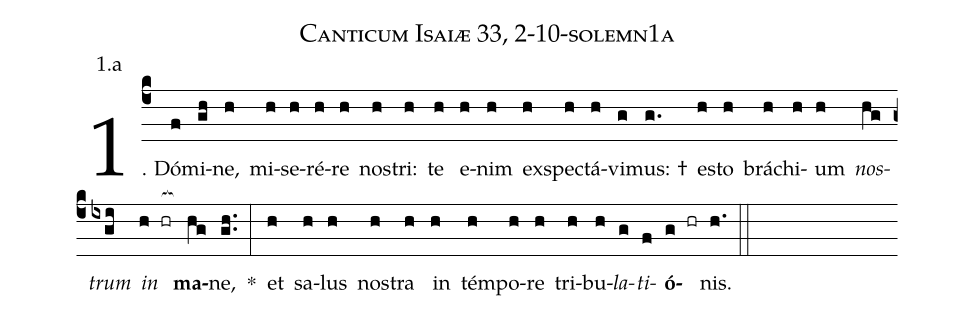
name: Canticum Isaiæ 33, 2-10-solemn1a;
annotation: 1.a;
%%
(c4)1. Dó(f)mi(gh)ne,(h) mi(h)se(h)ré(h)re(h) nos(h)tri:(h) te(h) e(h)nim(h) ex(h)spec(h)tá(h)vi(g)mus: †(g.) es(h)to(h) brá(h)chi(h)um(h) <i>nos</i>(hg)<i>trum</i>(ixgi) <i>in</i>(h hr[ocb:1{]) <b>ma</b>(hg[ocb:0}])ne,(gh..) *(:) et(h) sa(h)lus(h) nos(h)tra(h) in(h) tém(h)po(h)re(h) tri(h)bu(h)<i>la</i>(g)<i>ti</i>(f)<b>ó</b>(g hr)nis.(h.) (::)
